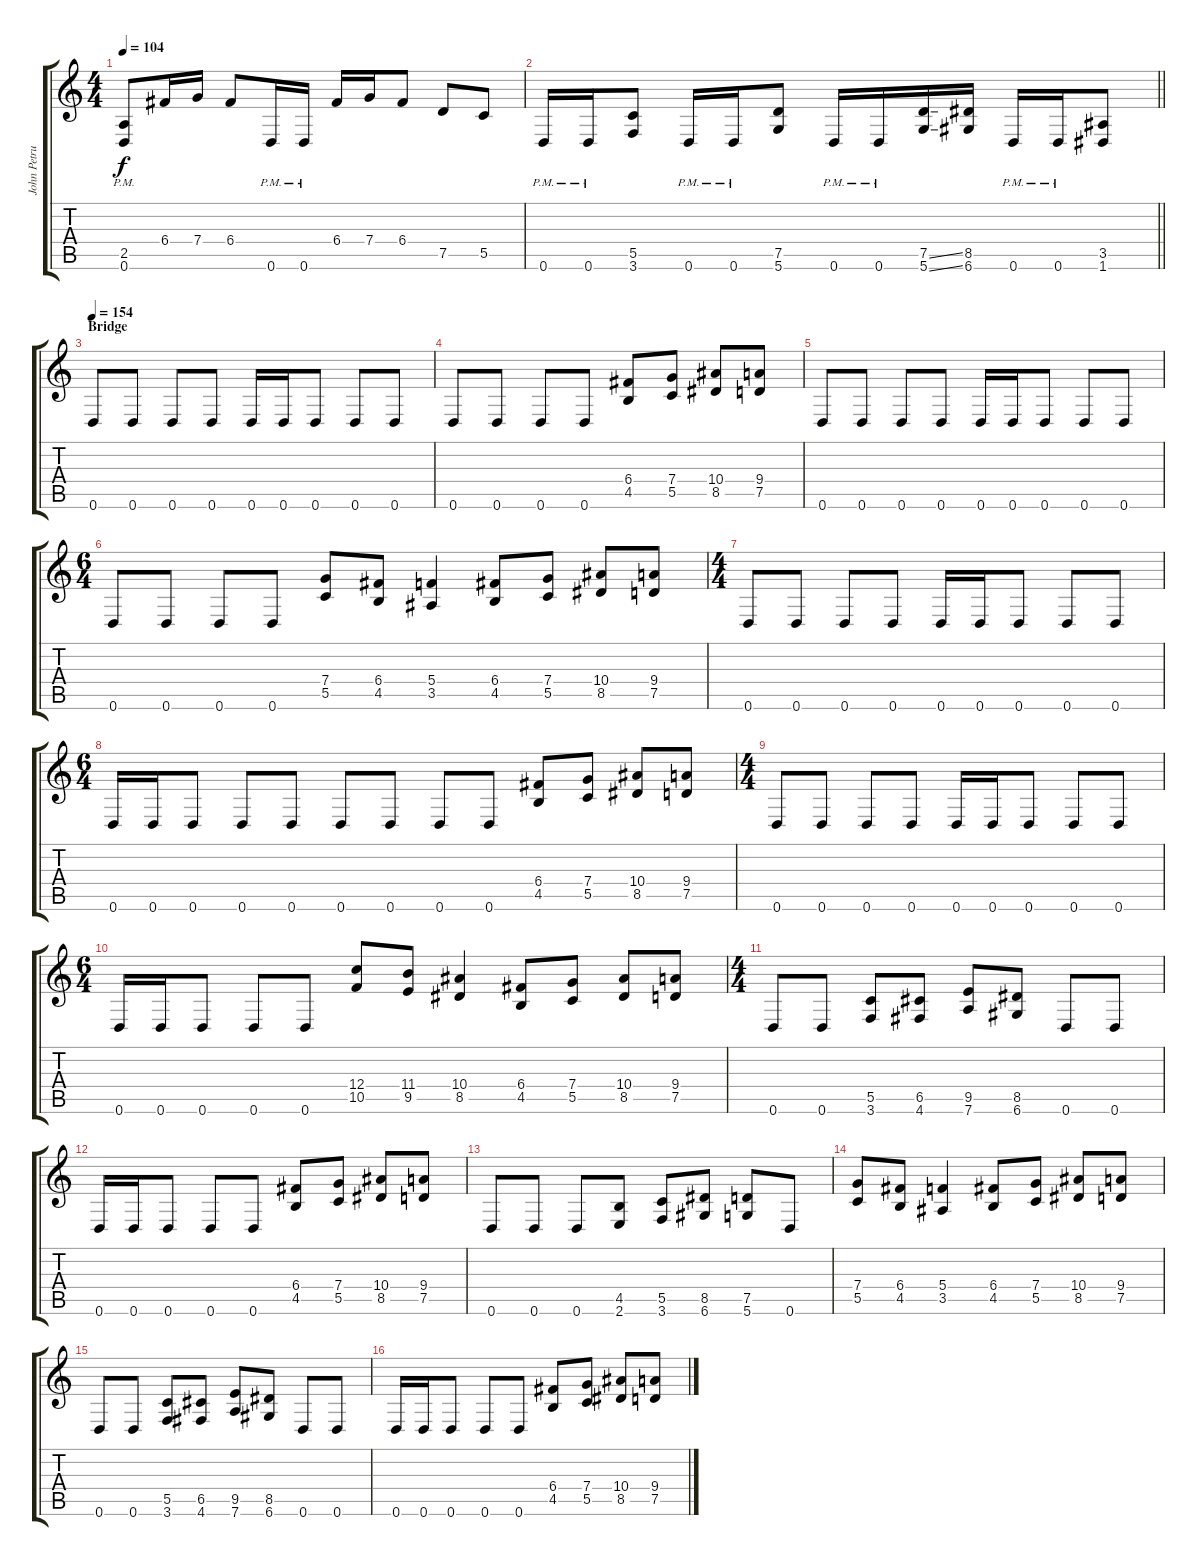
\track ("John Petrucci Lead" "John Petru") {instrument electricguitarclean}
\staff {score tabs}
\tuning (D4 A3 F3 C3 G2 D2) {hide}
\ts (4 4)
\tempo 104
\clef g2
\ks c
(2.5 0.6{pm}).8{dy f} 6.4.16 7.4.16 6.4.8 0.6{pm}.16 0.6{pm}.16 6.4.16 7.4.16 6.4.8 7.5.8 5.5.8 |
\barLineRight lightlight
0.6{pm}.16 0.6{pm}.16 (5.5 3.6).8 0.6{pm}.16 0.6{pm}.16 (7.5 5.6).8 0.6{pm}.16 0.6{pm}.16 (7.5{ss} 5.6{ss}).16 (8.5 6.6).16 0.6{pm}.16 0.6{pm}.16 (3.5 1.6).8 |
\section ("" "Bridge")
\tempo 154
0.6.8 0.6.8 0.6.8 0.6.8 0.6.16 0.6.16 0.6.8 0.6.8 0.6.8 |
0.6.8 0.6.8 0.6.8 0.6.8 (6.4 4.5).8 (7.4 5.5).8 (10.4 8.5).8 (9.4 7.5).8 |
0.6.8 0.6.8 0.6.8 0.6.8 0.6.16 0.6.16 0.6.8 0.6.8 0.6.8 |
\ts (6 4)
0.6.8 0.6.8 0.6.8 0.6.8 (7.4 5.5).8 (6.4 4.5).8 (5.4 3.5).4 (6.4 4.5).8 (7.4 5.5).8 (10.4 8.5).8 (9.4 7.5).8 |
\ts (4 4)
0.6.8 0.6.8 0.6.8 0.6.8 0.6.16 0.6.16 0.6.8 0.6.8 0.6.8 |
\ts (6 4)
0.6.16 0.6.16 0.6.8 0.6.8 0.6.8 0.6.8 0.6.8 0.6.8 0.6.8 (6.4 4.5).8 (7.4 5.5).8 (10.4 8.5).8 (9.4 7.5).8 |
\ts (4 4)
0.6.8 0.6.8 0.6.8 0.6.8 0.6.16 0.6.16 0.6.8 0.6.8 0.6.8 |
\ts (6 4)
0.6.16 0.6.16 0.6.8 0.6.8 0.6.8 (12.4 10.5).8 (11.4 9.5).8 (10.4 8.5).4 (6.4 4.5).8 (7.4 5.5).8 (10.4 8.5).8 (9.4 7.5).8 |
\ts (4 4)
0.6.8 0.6.8 (5.5 3.6).8 (6.5 4.6).8 (9.5 7.6).8 (8.5 6.6).8 0.6.8 0.6.8 |
0.6.16 0.6.16 0.6.8 0.6.8 0.6.8 (6.4 4.5).8 (7.4 5.5).8 (10.4 8.5).8 (9.4 7.5).8 |
0.6.8 0.6.8 0.6.8 (4.5 2.6).8 (5.5 3.6).8 (8.5 6.6).8 (7.5 5.6).8 0.6.8 |
(7.4 5.5).8 (6.4 4.5).8 (5.4 3.5).4 (6.4 4.5).8 (7.4 5.5).8 (10.4 8.5).8 (9.4 7.5).8 |
0.6.8 0.6.8 (5.5 3.6).8 (6.5 4.6).8 (9.5 7.6).8 (8.5 6.6).8 0.6.8 0.6.8 |
0.6.16 0.6.16 0.6.8 0.6.8 0.6.8 (6.4 4.5).8 (7.4 5.5).8 (10.4 8.5).8 (9.4 7.5).8
